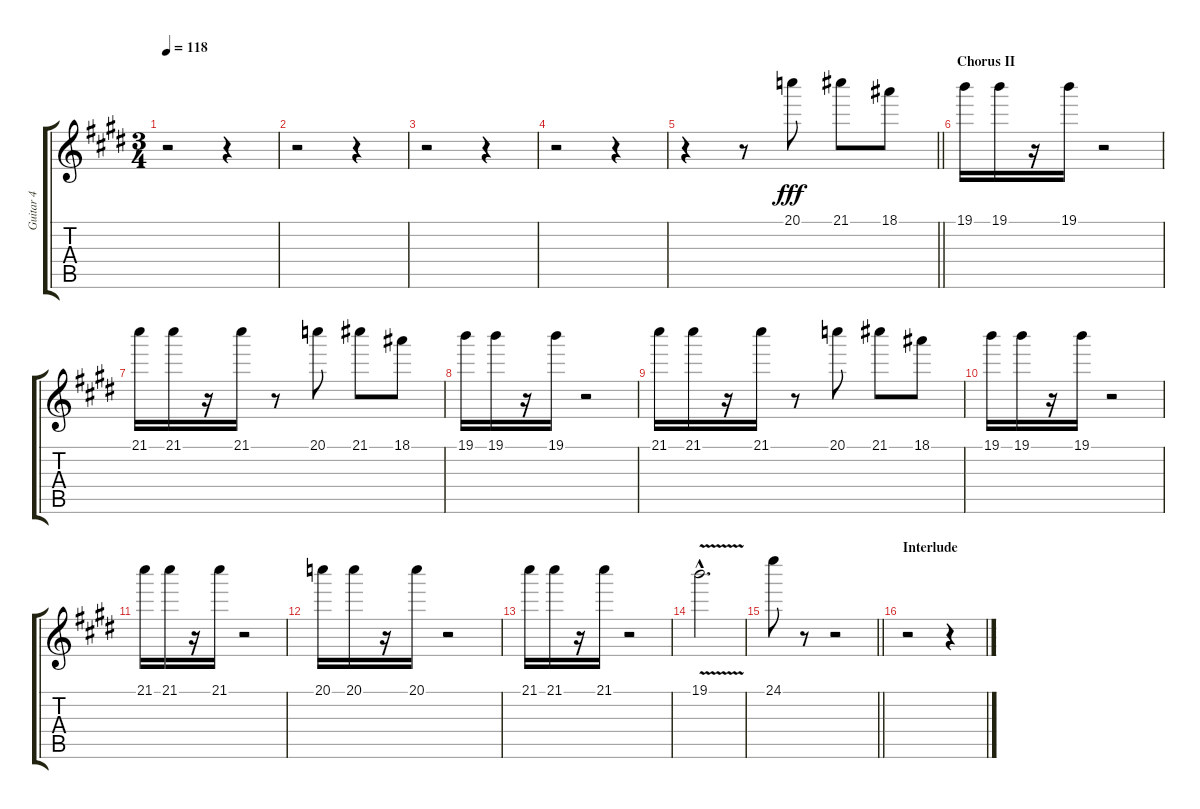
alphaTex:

\track ("Guitar 4" "Guitar 4") {instrument distortionguitar}
\staff {score tabs}
\tuning (E4 B3 G3 D3 A2 E2) {hide}
\ts (3 4)
\tempo 118
\clef g2
\ks e
r.2{dy fff} r.4 |
r.2 r.4 |
r.2 r.4 |
r.2 r.4 |
\barLineRight lightlight
r.4 r.8 20.1.8 21.1.8 18.1.8 |
\section ("" "Chorus II")
19.1.16 19.1.16 r.16 19.1.16 r.2 |
21.1.16 21.1.16 r.16 21.1.16 r.8 20.1.8 21.1.8 18.1.8 |
19.1.16 19.1.16 r.16 19.1.16 r.2 |
21.1.16 21.1.16 r.16 21.1.16 r.8 20.1.8 21.1.8 18.1.8 |
19.1.16 19.1.16 r.16 19.1.16 r.2 |
21.1.16 21.1.16 r.16 21.1.16 r.2 |
20.1.16 20.1.16 r.16 20.1.16 r.2 |
21.1.16 21.1.16 r.16 21.1.16 r.2 |
19.1{v hac}.2{d} |
\barLineRight lightlight
24.1.8 r.8 r.2 |
\section ("" "Interlude")
r.2 r.4
